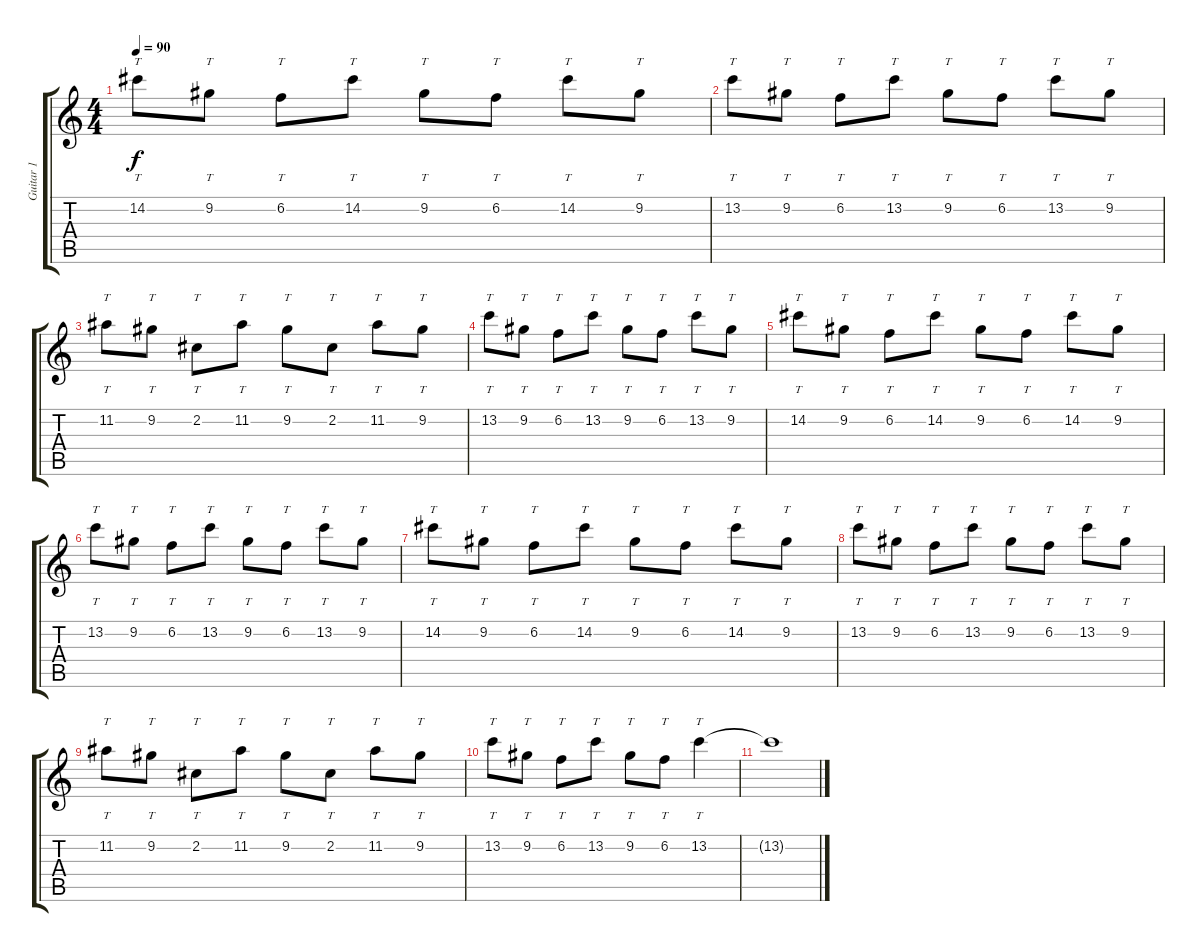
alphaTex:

\track ("Guitar 1" "Guitar 1") {instrument overdrivenguitar}
\staff {score tabs}
\tuning (E4 B3 G3 D3 A2 E2) {hide}
\ts (4 4)
\tempo 90
\clef g2
\ks c
14.2.8{tt dy f} 9.2.8{tt} 6.2.8{tt} 14.2.8{tt} 9.2.8{tt} 6.2.8{tt} 14.2.8{tt} 9.2.8{tt} |
13.2.8{tt} 9.2.8{tt} 6.2.8{tt} 13.2.8{tt} 9.2.8{tt} 6.2.8{tt} 13.2.8{tt} 9.2.8{tt} |
11.2.8{tt} 9.2.8{tt} 2.2.8{tt} 11.2.8{tt} 9.2.8{tt} 2.2.8{tt} 11.2.8{tt} 9.2.8{tt} |
13.2.8{tt} 9.2.8{tt} 6.2.8{tt} 13.2.8{tt} 9.2.8{tt} 6.2.8{tt} 13.2.8{tt} 9.2.8{tt} |
14.2.8{tt} 9.2.8{tt} 6.2.8{tt} 14.2.8{tt} 9.2.8{tt} 6.2.8{tt} 14.2.8{tt} 9.2.8{tt} |
13.2.8{tt} 9.2.8{tt} 6.2.8{tt} 13.2.8{tt} 9.2.8{tt} 6.2.8{tt} 13.2.8{tt} 9.2.8{tt} |
14.2.8{tt} 9.2.8{tt} 6.2.8{tt} 14.2.8{tt} 9.2.8{tt} 6.2.8{tt} 14.2.8{tt} 9.2.8{tt} |
13.2.8{tt} 9.2.8{tt} 6.2.8{tt} 13.2.8{tt} 9.2.8{tt} 6.2.8{tt} 13.2.8{tt} 9.2.8{tt} |
11.2.8{tt} 9.2.8{tt} 2.2.8{tt} 11.2.8{tt} 9.2.8{tt} 2.2.8{tt} 11.2.8{tt} 9.2.8{tt} |
13.2.8{tt} 9.2.8{tt} 6.2.8{tt} 13.2.8{tt} 9.2.8{tt} 6.2.8{tt} 13.2.4{tt} |
13.2{t}.1
